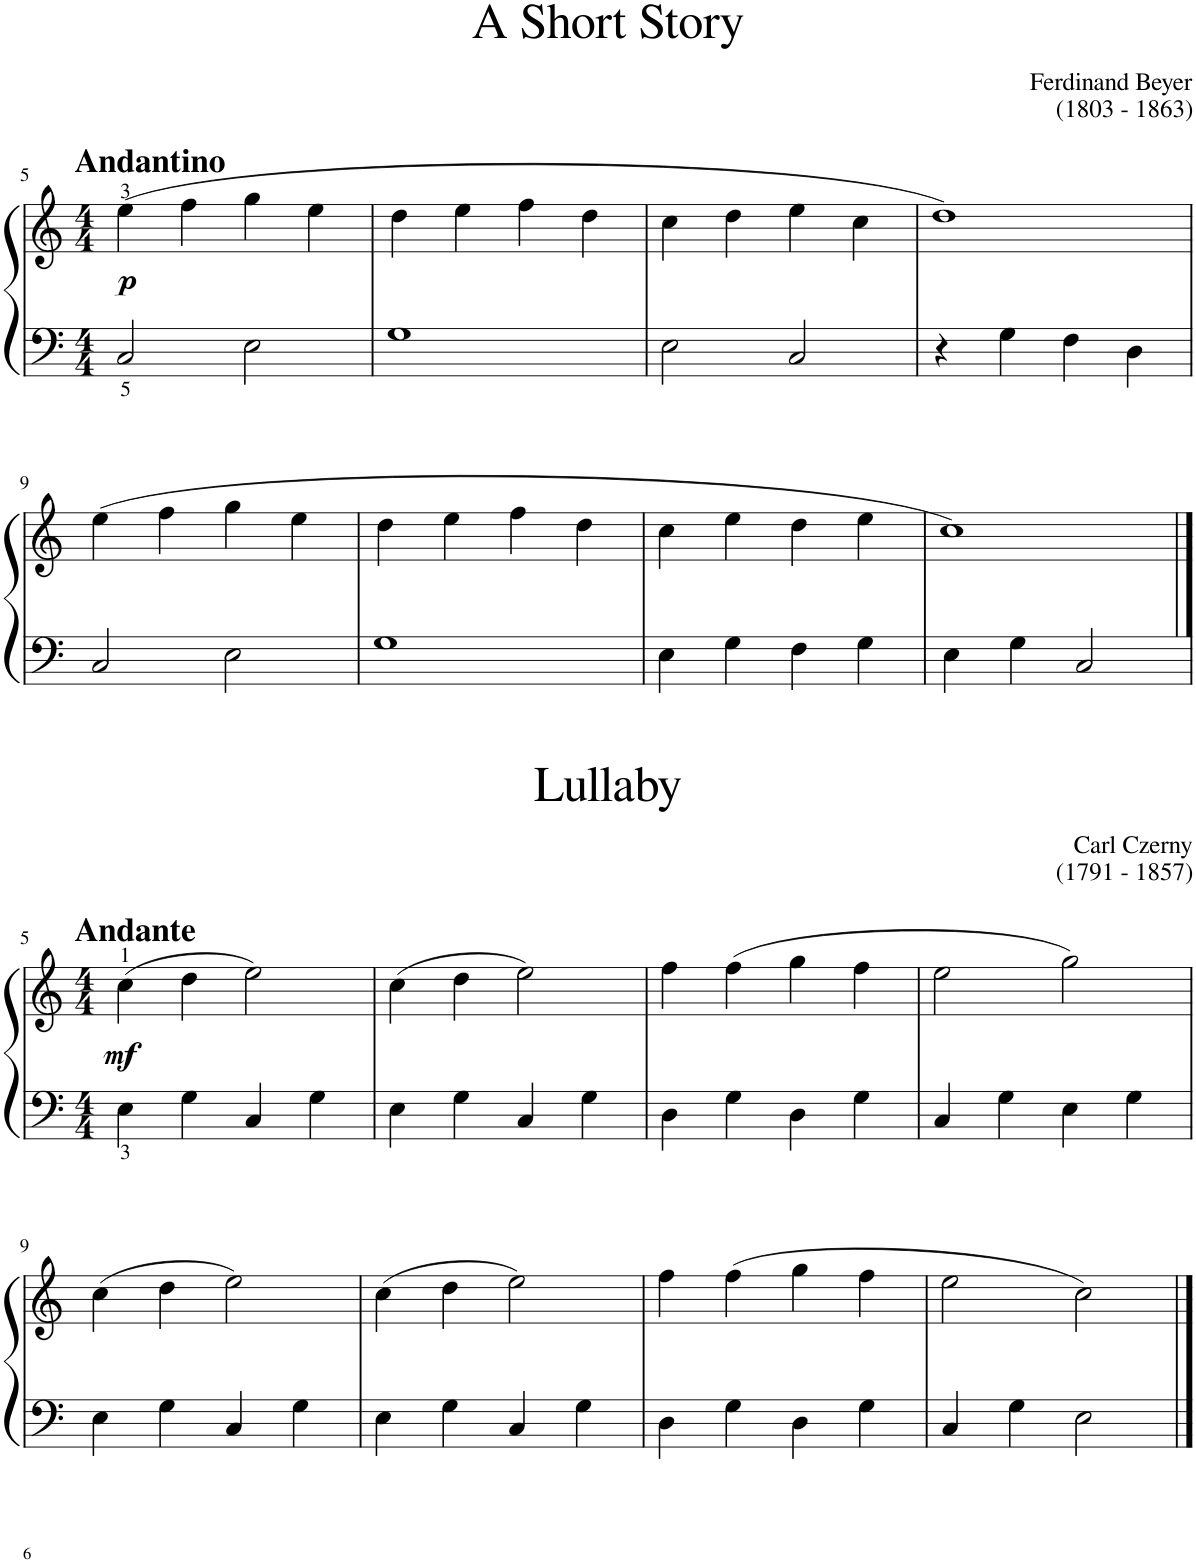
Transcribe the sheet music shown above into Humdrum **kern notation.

**kern	**kern	**dynam
*part1	*part1	*part1
*staff2	*staff1	*staff1/2
*I"Piano	*	*
*I'Pno	*	*
!!LO:PB:g=z
*clefF4	*clefG2	*
*k[]	*k[]	*
*M4/4	*M4/4	*
=5	=5	=5
!	!LO:TX:a:B:t=Andantino	!
!	!	!LO:DY:b
2C/	(4ee\	p
.	4ff\	.
2E\	4gg\	.
.	4ee\	.
=6	=6	=6
1G	4dd\	.
.	4ee\	.
.	4ff\	.
.	4dd\	.
=7	=7	=7
2E\	4cc\	.
.	4dd\	.
2C/	4ee\	.
.	4cc\	.
=8	=8	=8
4r	1dd)	.
4G\	.	.
4F\	.	.
4D\	.	.
!!LO:LB:g=z
=9	=9	=9
2C/	(4ee\	.
.	4ff\	.
2E\	4gg\	.
.	4ee\	.
=10	=10	=10
1G	4dd\	.
.	4ee\	.
.	4ff\	.
.	4dd\	.
=11	=11	=11
4E\	4cc\	.
4G\	4ee\	.
4F\	4dd\	.
4G\	4ee\	.
=12	=12	=12
4E\	1cc)	.
4G\	.	.
2C/	.	.
!!LO:LB:g=z
==5	==5	==5
*M4/4	*M4/4	*
!	!LO:TX:a:B:t=Andante	!
!	!	!LO:DY:b
4E\	(4cc\	mf
4G\	4dd\	.
4C/	2ee\)	.
4G\	.	.
=6	=6	=6
4E\	(4cc\	.
4G\	4dd\	.
4C/	2ee\)	.
4G\	.	.
=7	=7	=7
4D\	4ff\	.
4G\	(4ff\	.
4D\	4gg\	.
4G\	4ff\	.
=8	=8	=8
4C/	2ee\	.
4G\	.	.
4E\	2gg\)	.
4G\	.	.
!!LO:LB:g=z
=9	=9	=9
4E\	(4cc\	.
4G\	4dd\	.
4C/	2ee\)	.
4G\	.	.
=10	=10	=10
4E\	(4cc\	.
4G\	4dd\	.
4C/	2ee\)	.
4G\	.	.
=11	=11	=11
4D\	4ff\	.
4G\	(4ff\	.
4D\	4gg\	.
4G\	4ff\	.
=12	=12	=12
4C/	2ee\	.
4G\	.	.
2E\	2cc\)	.
==	==	==
*-	*-	*-
